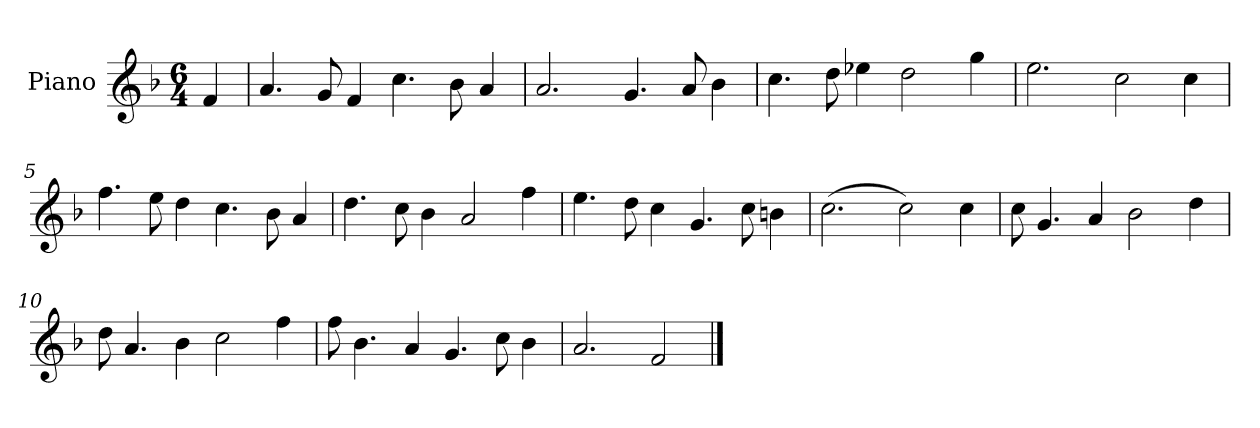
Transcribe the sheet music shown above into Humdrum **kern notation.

**kern
*part1
*staff1
*I"Piano
*I'Pno.
*clefG2
*k[b-]
*M6/4
=
4f/
=1
4.a/
8g/
4f/
4.cc\
8b-\
4a/
=2
2.a/
4.g/
8a/
4b-\
=3
4.cc\
8dd\
4ee-X\
2dd\
4gg\
=4
2.ee\
2cc\
4cc\
=5
4.ff\
8ee\
4dd\
4.cc\
8b-\
4a/
=6
4.dd\
8cc\
4b-\
2a/
4ff\
=7
4.ee\
8dd\
4cc\
4.g/
8cc\
4bn\
=8
(>2.cc\
2cc\)
4cc\
=9
8cc\
4.g/
4a/
2b-\
4dd\
=10
8dd\
4.a/
4b-\
2cc\
4ff\
=11
8ff\
4.b-\
4a/
4.g/
8cc\
4b-\
=12
2.a/
2f/
==
*-
